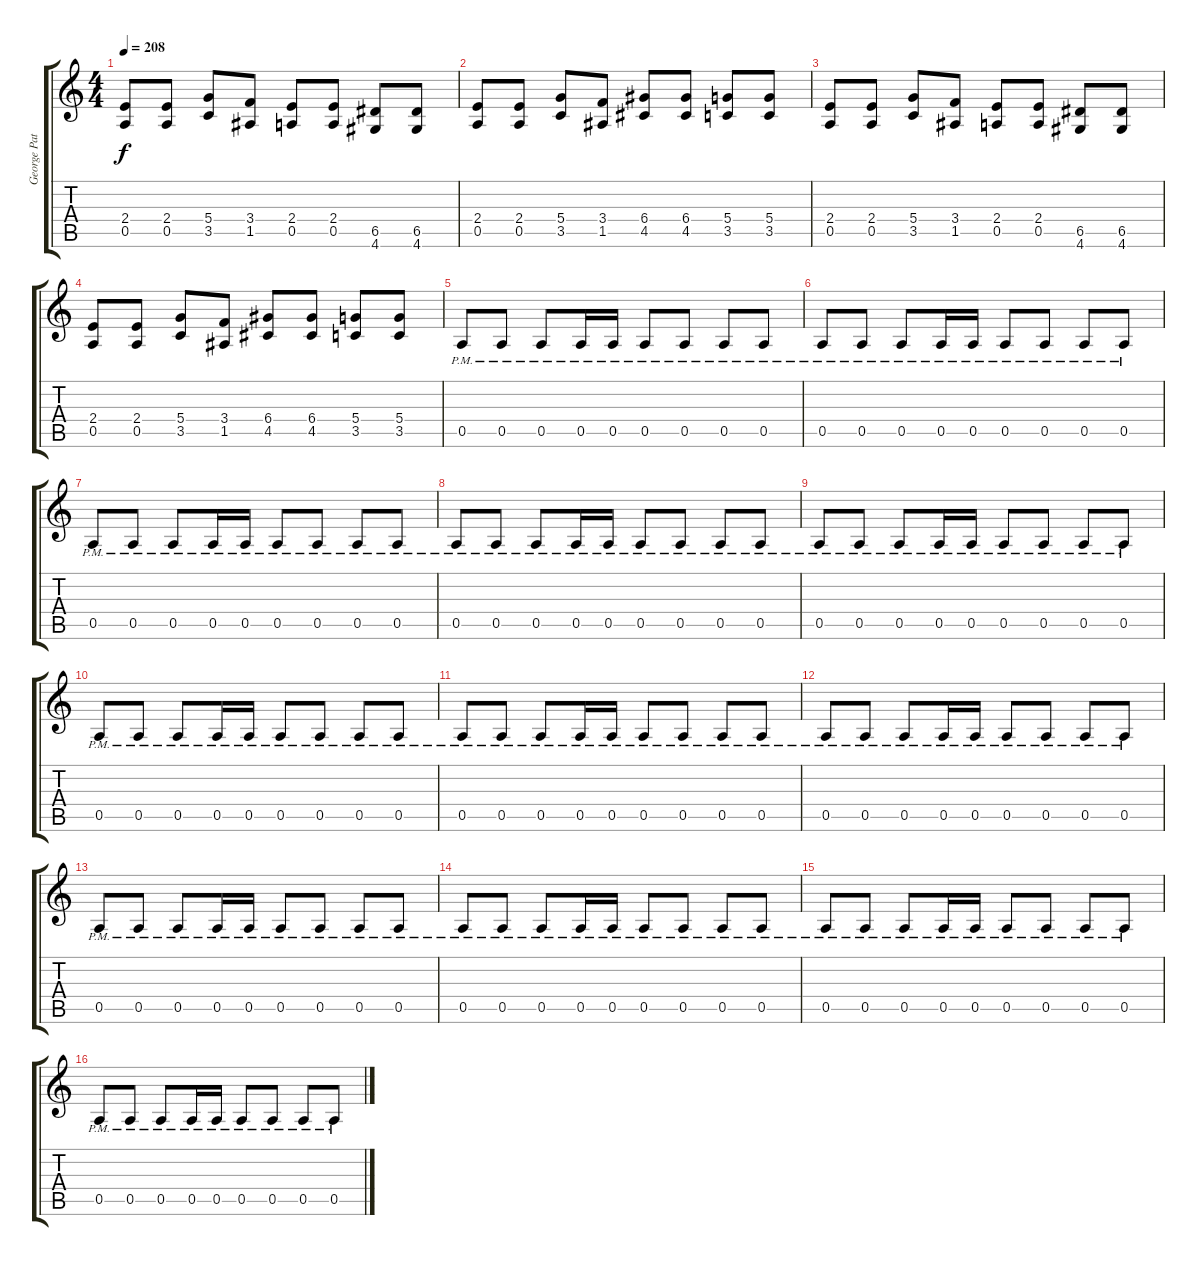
\track ("George Patas" "George Pat") {instrument distortionguitar}
\staff {score tabs}
\tuning (E4 B3 G3 D3 A2 E2) {hide}
\ts (4 4)
\tempo 208
\clef g2
\ks c
(2.4 0.5).8{dy f} (2.4 0.5).8 (5.4 3.5).8 (3.4 1.5).8 (2.4 0.5).8 (2.4 0.5).8 (6.5 4.6).8 (6.5 4.6).8 |
(2.4 0.5).8 (2.4 0.5).8 (5.4 3.5).8 (3.4 1.5).8 (6.4 4.5).8 (6.4 4.5).8 (5.4 3.5).8 (5.4 3.5).8 |
(2.4 0.5).8 (2.4 0.5).8 (5.4 3.5).8 (3.4 1.5).8 (2.4 0.5).8 (2.4 0.5).8 (6.5 4.6).8 (6.5 4.6).8 |
(2.4 0.5).8 (2.4 0.5).8 (5.4 3.5).8 (3.4 1.5).8 (6.4 4.5).8 (6.4 4.5).8 (5.4 3.5).8 (5.4 3.5).8 |
0.5{pm}.8 0.5{pm}.8 0.5{pm}.8 0.5{pm}.16 0.5{pm}.16 0.5{pm}.8 0.5{pm}.8 0.5{pm}.8 0.5{pm}.8 |
0.5{pm}.8 0.5{pm}.8 0.5{pm}.8 0.5{pm}.16 0.5{pm}.16 0.5{pm}.8 0.5{pm}.8 0.5{pm}.8 0.5{pm}.8 |
0.5{pm}.8 0.5{pm}.8 0.5{pm}.8 0.5{pm}.16 0.5{pm}.16 0.5{pm}.8 0.5{pm}.8 0.5{pm}.8 0.5{pm}.8 |
0.5{pm}.8 0.5{pm}.8 0.5{pm}.8 0.5{pm}.16 0.5{pm}.16 0.5{pm}.8 0.5{pm}.8 0.5{pm}.8 0.5{pm}.8 |
0.5{pm}.8 0.5{pm}.8 0.5{pm}.8 0.5{pm}.16 0.5{pm}.16 0.5{pm}.8 0.5{pm}.8 0.5{pm}.8 0.5{pm}.8 |
0.5{pm}.8 0.5{pm}.8 0.5{pm}.8 0.5{pm}.16 0.5{pm}.16 0.5{pm}.8 0.5{pm}.8 0.5{pm}.8 0.5{pm}.8 |
0.5{pm}.8 0.5{pm}.8 0.5{pm}.8 0.5{pm}.16 0.5{pm}.16 0.5{pm}.8 0.5{pm}.8 0.5{pm}.8 0.5{pm}.8 |
0.5{pm}.8 0.5{pm}.8 0.5{pm}.8 0.5{pm}.16 0.5{pm}.16 0.5{pm}.8 0.5{pm}.8 0.5{pm}.8 0.5{pm}.8 |
0.5{pm}.8 0.5{pm}.8 0.5{pm}.8 0.5{pm}.16 0.5{pm}.16 0.5{pm}.8 0.5{pm}.8 0.5{pm}.8 0.5{pm}.8 |
0.5{pm}.8 0.5{pm}.8 0.5{pm}.8 0.5{pm}.16 0.5{pm}.16 0.5{pm}.8 0.5{pm}.8 0.5{pm}.8 0.5{pm}.8 |
0.5{pm}.8 0.5{pm}.8 0.5{pm}.8 0.5{pm}.16 0.5{pm}.16 0.5{pm}.8 0.5{pm}.8 0.5{pm}.8 0.5{pm}.8 |
0.5{pm}.8 0.5{pm}.8 0.5{pm}.8 0.5{pm}.16 0.5{pm}.16 0.5{pm}.8 0.5{pm}.8 0.5{pm}.8 0.5{pm}.8
